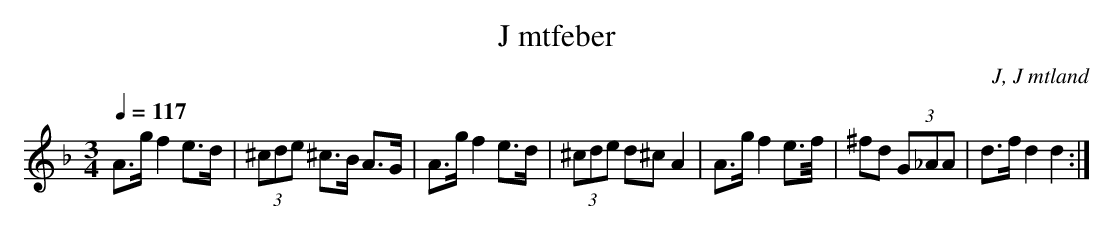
X:1
T: J mtfeber
O: J, J mtland
M:3/4
L:1/8
Q:1/4=117
K:Dm
A>g f2 e>d|(3^cde ^c>B A>G|A>g f2 e>d|(3^cde d^c A2|A>g f2 e>f/|^fd (3G_AA|d>f d2 d2 :|
